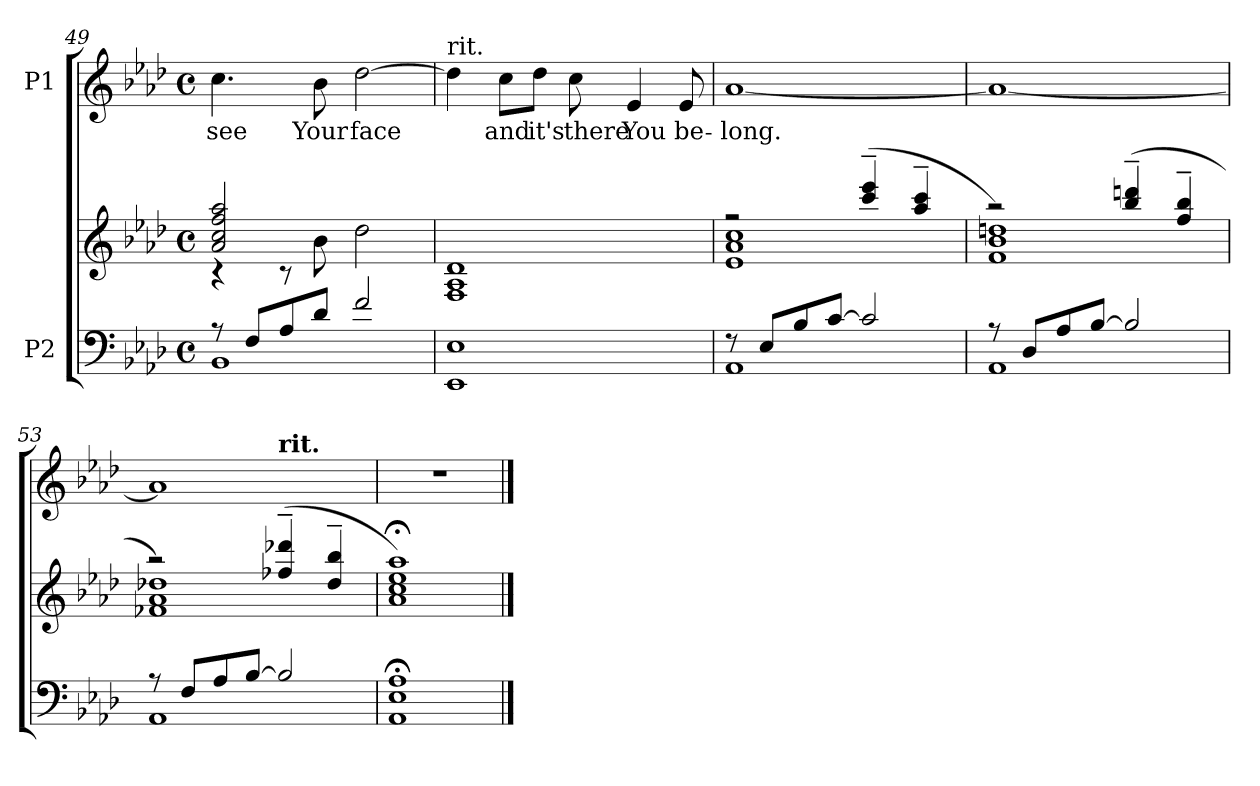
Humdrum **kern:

**kern	**kern	**kern	**text
*part2	*part2	*part1	*part1
*staff3	*staff2	*staff1	*staff1
*I"P2	*	*I"P1	*
!!LO:LB:g=z
*clefF4	*clefG2	*clefG2	*
*k[b-e-a-d-]	*k[b-e-a-d-]	*k[b-e-a-d-]	*
*A-:	*A-:	*A-:	*
*M4/4	*M4/4	*M4/4	*
*met(c)	*met(c)	*met(c)	*
=49	=49	=49	=49
*^	*^	*	*
!	!	!	!	!	!LO:LY:b:color=#000000
8r	1BB-i	2a-i/ 2cci 2ffi 2aa-i	4r	4.cci\	see
8Fi/L	.	.	.	.	.
8A-i/	.	.	8r	.	.
!	!	!	!	!	!LO:LY:b:color=#000000
8d-i/J	.	.	8b-i\	8b-i\	Your
!	!	!	!	!	!LO:LY:b:color=#000000
2fi/	.	2dd-i\	2ryy	[>2dd-i\	face
*v	*v	*	*	*	*
=50	=50	=50	=50	=50
!	!	!	!LO:TX:t=rit.	!
*	*v	*v	*	*
1EE-i 1E-i	1Fi 1A-i 1d-i	4dd-i\]	.
!	!	!	!LO:LY:b:color=#000000
.	.	8cci\L	and
!	!	!	!LO:LY:b:color=#000000
.	.	8dd-i\J	it's
!	!	!	!LO:LY:b:color=#000000
.	.	8cci\	there
!	!	!	!LO:LY:b:color=#000000
.	.	4e-i/	You
!	!	!	!LO:LY:b:color=#000000
.	.	8e-i/	be-
=51	=51	=51	=51
*^	*^	*	*
!	!	!	!	!	!LO:LY:b:color=#000000
8r	1AA-i	2r	1e-i 1a-i 1cci	[<1a-i	-long.
8E-i/L	.	.	.	.	.
8B-i/	.	.	.	.	.
[>8ci/J	.	.	.	.	.
2ci/]	.	(4ccci/~ 4eee-i~	.	.	.
.	.	4aa-i/~ 4ccci~	.	.	.
=52	=52	=52	=52	=52	=52
8r	1AA-i	2r)	1fi 1b-i 1ddni	1a-i_<	.
8D-i/L	.	.	.	.	.
8A-i/	.	.	.	.	.
[>8B-i/J	.	.	.	.	.
2B-i/]	.	(4bb-i/~ 4dddni~	.	.	.
.	.	4ffi/~ 4bb-i~	.	.	.
=53	=53	=53	=53	=53	=53
*	*	*	*	*^	*
8r	1AA-i	2r)	1f-Xi 1a-i 1dd-Xi	1a-i]	2ryy	.
8Fi/L	.	.	.	.	.	.
8A-i/	.	.	.	.	.	.
[>8B-i/J	.	.	.	.	.	.
!	!	!	!	!	!LO:TX:a:B:t=rit.	!
2B-i/]	.	(4ff-Xi/~ 4ddd-Xi~	.	.	2ryy	.
.	.	4dd-i/~ 4bb-i~	.	.	.	.
*v	*v	*	*	*v	*v	*
*	*v	*v	*	*
=54	=54	=54	=54
1AA-i; 1E-i; 1A-i;	1a-i; 1cci; 1ee-i; 1aa-i;)	1r	.
==	==	==	==
*-	*-	*-	*-
